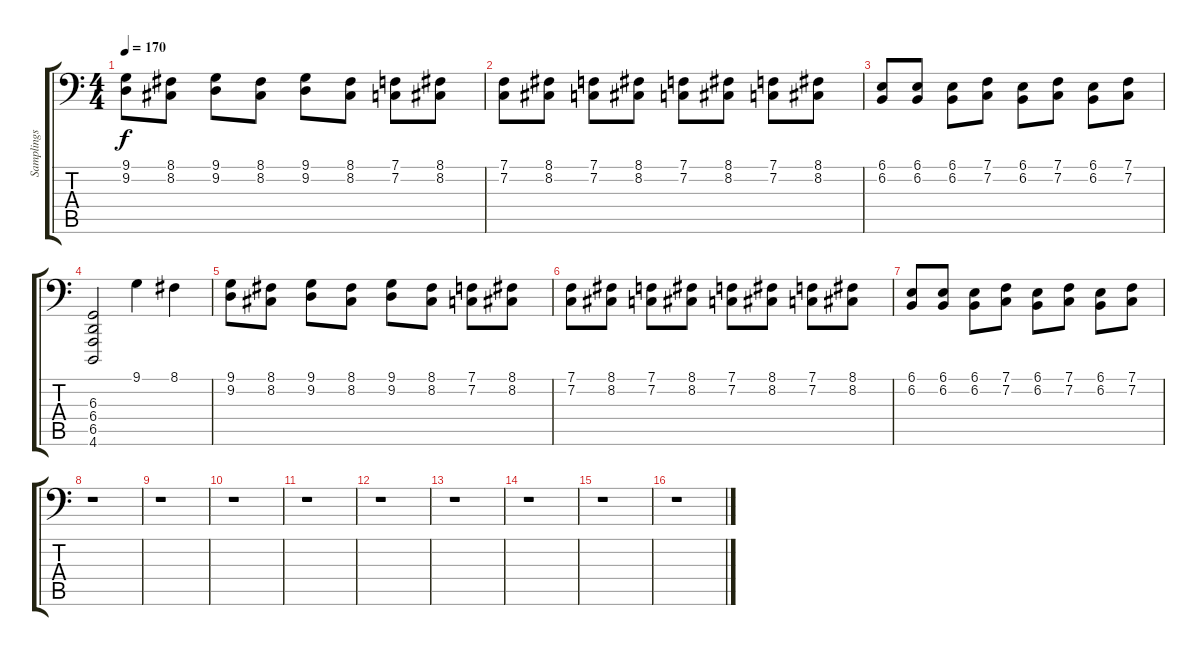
\track ("Samplings" "Samplings") {instrument ocarina}
\staff {score tabs}
\tuning (Bb2 F2 Db2 Ab1 Eb1 Bb0) {hide}
\ts (4 4)
\tempo 170
\clef f4
\ks c
(9.1 9.2).8{dy f} (8.1 8.2).8 (9.1 9.2).8 (8.1 8.2).8 (9.1 9.2).8 (8.1 8.2).8 (7.1 7.2).8 (8.1 8.2).8 |
(7.1 7.2).8 (8.1 8.2).8 (7.1 7.2).8 (8.1 8.2).8 (7.1 7.2).8 (8.1 8.2).8 (7.1 7.2).8 (8.1 8.2).8 |
(6.1 6.2).8 (6.1 6.2).8 (6.1 6.2).8 (7.1 7.2).8 (6.1 6.2).8 (7.1 7.2).8 (6.1 6.2).8 (7.1 7.2).8 |
(6.3 6.4 6.5 4.6).2 9.1.4 8.1.4 |
(9.1 9.2).8 (8.1 8.2).8 (9.1 9.2).8 (8.1 8.2).8 (9.1 9.2).8 (8.1 8.2).8 (7.1 7.2).8 (8.1 8.2).8 |
(7.1 7.2).8 (8.1 8.2).8 (7.1 7.2).8 (8.1 8.2).8 (7.1 7.2).8 (8.1 8.2).8 (7.1 7.2).8 (8.1 8.2).8 |
(6.1 6.2).8 (6.1 6.2).8 (6.1 6.2).8 (7.1 7.2).8 (6.1 6.2).8 (7.1 7.2).8 (6.1 6.2).8 (7.1 7.2).8 |
r.1 |
r.1 |
r.1 |
r.1 |
r.1 |
r.1 |
r.1 |
r.1 |
r.1
